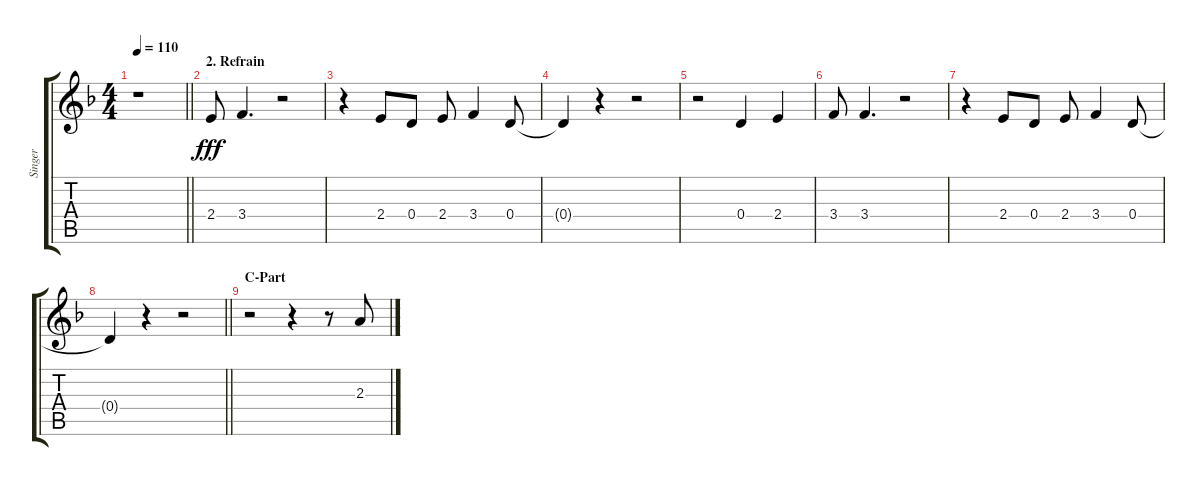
\track ("Singer" "Singer") {instrument electricguitarclean}
\staff {score tabs}
\tuning (E4 B3 G3 D3 A2 E2) {hide}
\ts (4 4)
\tempo 110
\clef g2
\barLineRight lightlight
\ks f
r.1{dy fff} |
\section ("" "2. Refrain")
2.4.8 3.4.4{d} r.2 |
r.4 2.4.8 0.4.8 2.4.8 3.4.4 0.4.8 |
0.4{t}.4 r.4 r.2 |
r.2 0.4.4 2.4.4 |
3.4.8 3.4.4{d} r.2 |
r.4 2.4.8 0.4.8 2.4.8 3.4.4 0.4.8 |
\barLineRight lightlight
0.4{t}.4 r.4 r.2 |
\section ("" "C-Part")
r.2 r.4 r.8 2.3.8
